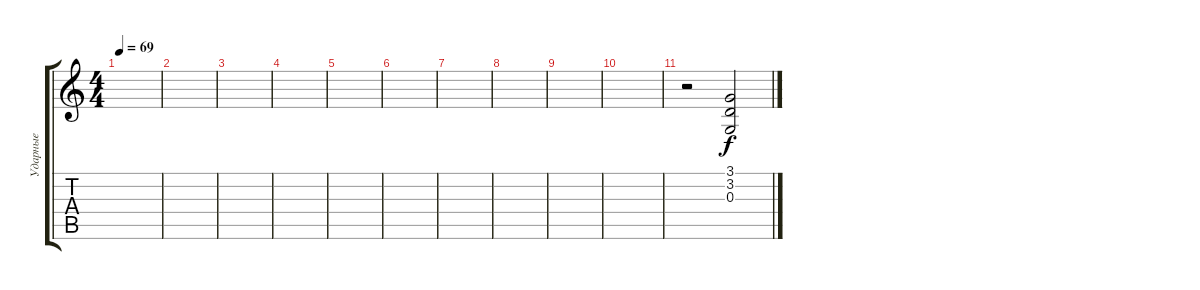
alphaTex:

\track ("Ударные" "Ударные") {instrument reversecymbal}
\staff {score tabs}
\tuning (E4 B3 G3 D3 A2 E2) {hide}
\ts (4 4)
\tempo 69
\clef g2
\ks c
|
|
|
|
|
|
|
|
|
|
r.2 (3.1 3.2 0.3).2
